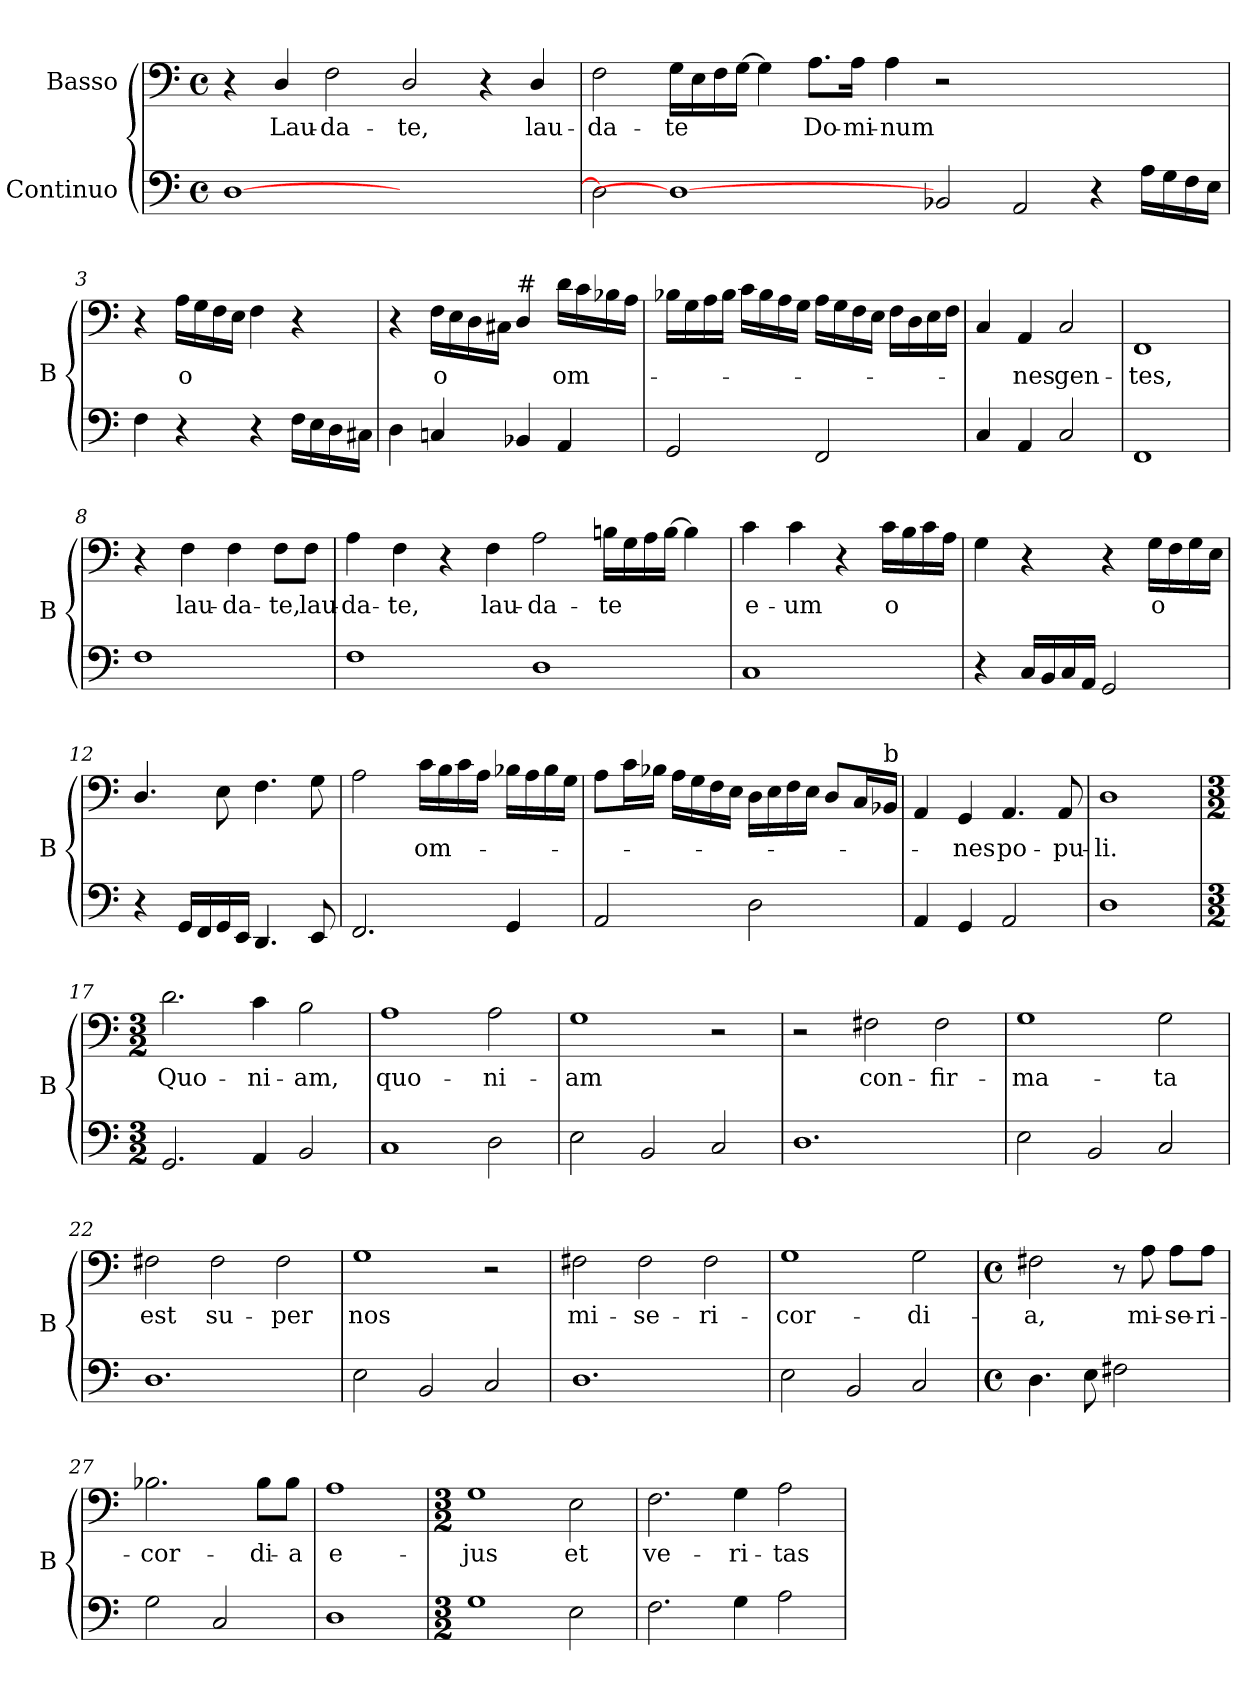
**kern	**kern	**text
*part2	*part1	*part1
*staff2	*staff1	*staff1
*I"Continuo	*I"Basso	*
*	*I'B	*
*clefF4	*clefF4	*
*k[]	*k[]	*
*M4/4	*M4/4	*
*met(c)	*met(c)	*
=1	=1	=1
[1D	4r	.
!	!	!LO:LY:b
.	4D/	Lau-
!	!	!LO:LY:b
.	2F\	-da-
!	!	!LO:LY:b
1ryy	2D/	-te,
.	4r	.
!	!	!LO:LY:b
.	4D/	lau-
=2	=2	=2
!	!	!LO:LY:b
2D\]	2F\	-da-
!	!	!LO:LY:b
1D_	16G\LL	-te
.	16E\	.
.	16F\	.
.	[16G\JJ	.
.	4G\]	.
!	!	!LO:LY:b
.	8.A\L	Do-
!	!	!LO:LY:b
.	16A\Jk	-mi-
!	!	!LO:LY:b
.	4A\	-num
2BB-X/	2r	.
2AA/	1ryy	.
4r	.	.
16A\LL	.	.
16G\	.	.
16F\	.	.
16E\JJ	.	.
=3	=3	=3
4F\	4r	.
!	!	!LO:LY:b
4r	16A\LL	o
.	16G\	.
.	16F\	.
.	16E\JJ	.
4r	4F\	.
16F\LL	4r	.
16E\	.	.
16D\	.	.
16C#X\JJ	.	.
!!LO:LB:g=z
=4	=4	=4
4D\	4r	.
!	!	!LO:LY:b
4Cn/	16F\LL	o
.	16E\	.
.	16D\	.
.	16C#X\JJ	.
!	!LO:TX:a:t=#	!
4BB-X/	4D/	.
!	!	!LO:LY:b
4AA/	16d\LL	om-
.	16c\	.
.	16B-X\	.
.	16A\JJ	.
=5	=5	=5
2GG/	16B-X\LL	.
.	16G\	.
.	16A\	.
.	16B-\JJ	.
.	16c\LL	.
.	16B-\	.
.	16A\	.
.	16G\JJ	.
2FF/	16A\LL	.
.	16G\	.
.	16F\	.
.	16E\JJ	.
.	16F\LL	.
.	16D\	.
.	16E\	.
.	16F\JJ	.
=6	=6	=6
4C/	4C/	.
!	!	!LO:LY:b
4AA/	4AA/	-nes
!	!	!LO:LY:b
2C/	2C/	gen-
=7	=7	=7
!	!	!LO:LY:b
1FF	1FF	-tes,
=8	=8	=8
1F	4r	.
!	!	!LO:LY:b
.	4F\	lau-
!	!	!LO:LY:b
.	4F\	-da-
!	!	!LO:LY:b
.	8F\L	-te,
!	!	!LO:LY:b
.	8F\J	lau-
!!LO:LB:g=z
=9	=9	=9
!	!	!LO:LY:b
1F	4A\	-da-
!	!	!LO:LY:b
.	4F\	-te,
.	4r	.
!	!	!LO:LY:b
.	4F\	lau-
!	!	!LO:LY:b
1D	2A\	-da-
!	!	!LO:LY:b
.	16Bn\LL	-te
.	16G\	.
.	16A\	.
.	[16B\JJ	.
.	4B\]	.
=10	=10	=10
!	!	!LO:LY:b
1C	4c\	e-
!	!	!LO:LY:b
.	4c\	-um
.	4r	.
!	!	!LO:LY:b
.	16c\LL	o
.	16B\	.
.	16c\	.
.	16A\JJ	.
=11	=11	=11
4r	4G\	.
16C/LL	4r	.
16BB/	.	.
16C/	.	.
16AA/JJ	.	.
2GG/	4r	.
!	!	!LO:LY:b
.	16G\LL	o
.	16F\	.
.	16G\	.
.	16E\JJ	.
=12	=12	=12
4r	4.D/	.
16GG/LL	.	.
16FF/	.	.
16GG/	8E\	.
16EE/JJ	.	.
4.DD/	4.F\	.
8EE/	8G\	.
!!LO:LB:g=z
=13	=13	=13
2.FF/	2A\	.
!	!	!LO:LY:b
.	16c\LL	om-
.	16B\	.
.	16c\	.
.	16A\JJ	.
4GG/	16B-X\LL	.
.	16A\	.
.	16B-\	.
.	16G\JJ	.
=14	=14	=14
2AA/	8A\L	.
.	16c\L	.
.	16B-X\JJ	.
.	16A\LL	.
.	16G\	.
.	16F\	.
.	16E\JJ	.
2D\	16D\LL	.
.	16E\	.
.	16F\	.
.	16E\JJ	.
.	8D/L	.
.	16C/L	.
!	!LO:TX:a:t=b	!
.	16BB-X/JJ	.
=15	=15	=15
4AA/	4AA/	.
!	!	!LO:LY:b
4GG/	4GG/	-nes
!	!	!LO:LY:b
2AA/	4.AA/	po-
!	!	!LO:LY:b
.	8AA/	-pu-
=16	=16	=16
!	!	!LO:LY:b
1D	1D	-li.
!!LO:LB:g=z
=17	=17	=17
*M3/2	*M3/2	*
!	!	!LO:LY:b
2.GG/	2.d\	Quo-
!	!	!LO:LY:b
4AA/	4c\	-ni-
!	!	!LO:LY:b
2BB/	2B\	-am,
=18	=18	=18
!	!	!LO:LY:b
1C	1A	quo-
!	!	!LO:LY:b
2D\	2A\	-ni-
=19	=19	=19
!	!	!LO:LY:b
2E\	1G	-am
2BB/	.	.
2C/	2r	.
=20	=20	=20
1.D	2r	.
!	!	!LO:LY:b
.	2F#X\	con-
!	!	!LO:LY:b
.	2F#\	-fir-
=21	=21	=21
!	!	!LO:LY:b
2E\	1G	-ma-
2BB/	.	.
!	!	!LO:LY:b
2C/	2G\	-ta
!!LO:LB:g=z
=22	=22	=22
!	!	!LO:LY:b
1.D	2F#X\	est
!	!	!LO:LY:b
.	2F#\	su-
!	!	!LO:LY:b
.	2F#\	-per
=23	=23	=23
!	!	!LO:LY:b
2E\	1G	nos
2BB/	.	.
2C/	2r	.
=24	=24	=24
!	!	!LO:LY:b
1.D	2F#X\	mi-
!	!	!LO:LY:b
.	2F#\	-se-
!	!	!LO:LY:b
.	2F#\	-ri-
=25	=25	=25
!	!	!LO:LY:b
2E\	1G	-cor-
2BB/	.	.
!	!	!LO:LY:b
2C/	2G\	-di-
=26	=26	=26
*M4/4	*M4/4	*
*met(c)	*met(c)	*
!	!	!LO:LY:b
4.D\	2F#X\	-a,
8E\	.	.
2F#X\	8r	.
!	!	!LO:LY:b
.	8A\	mi-
!	!	!LO:LY:b
.	8A\L	-se-
!	!	!LO:LY:b
.	8A\J	-ri-
!!LO:PB:g=z
=27	=27	=27
!	!	!LO:LY:b
2G\	2.B-X\	-cor-
2C/	.	.
!	!	!LO:LY:b
.	8B-\L	-di-
!	!	!LO:LY:b
.	8B-\J	-a
=28	=28	=28
!	!	!LO:LY:b
1D	1A	e-
=29	=29	=29
*M3/2	*M3/2	*
!	!	!LO:LY:b
1G	1G	-jus
!	!	!LO:LY:b
2E\	2E\	et
=30	=30	=30
!	!	!LO:LY:b
2.F\	2.F\	ve-
!	!	!LO:LY:b
4G\	4G\	-ri-
!	!	!LO:LY:b
2A\	2A\	-tas
=	=	=
*-	*-	*-
